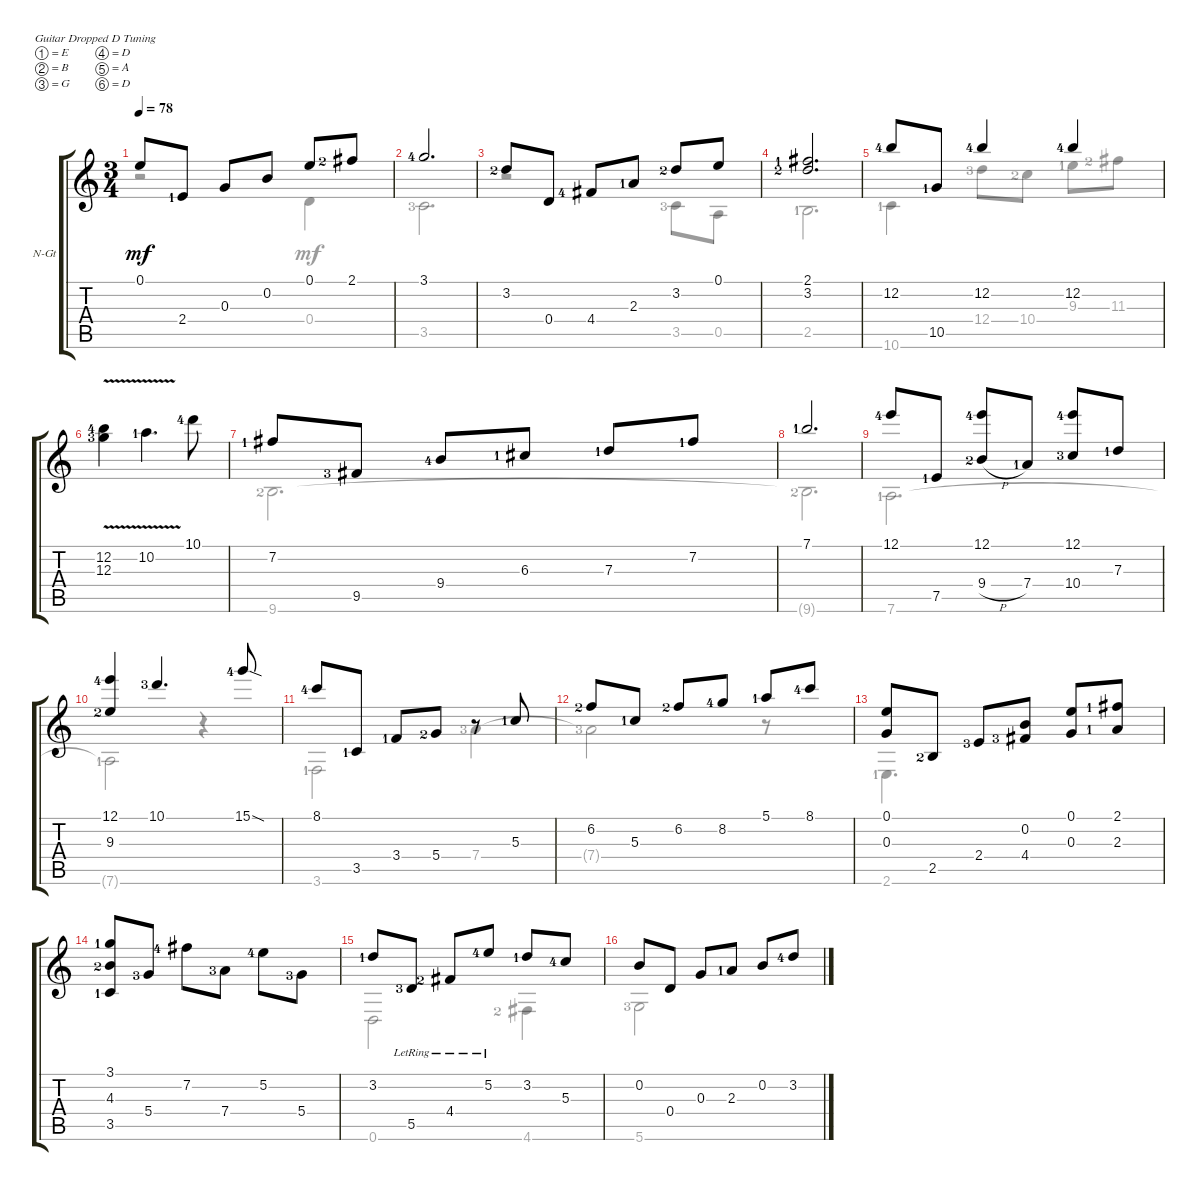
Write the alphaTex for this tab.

\bracketExtendMode groupsimilarinstruments
\firstSystemTrackNameOrientation horizontal
\otherSystemsTrackNameOrientation horizontal
\track ("Nylon Guitar" "N-Gt") {instrument acousticguitarnylon}
\staff {score tabs}
\tuning (E4 B3 G3 D3 A2 D2)
\voice
\ts (3 4)
\tempo 78
\clef g2
\scale
0.485477
\ks c
0.1.8{dy mf instrument acousticguitarnylon} 2.4{lf 2}.8 0.3.8 0.2.8 0.1.8 2.1{lf 3}.8 |
\scale
0.257261 3.1{lf 5}.2{d} |
\scale
0.257261 3.2{lf 3}.8 0.4.8 4.4{lf 5}.8 2.3{lf 2}.8 3.2{lf 3}.8 0.1.8 |
\scale
0.333333 (3.2{lf 3} 2.1{lf 2}).2{d} |
\scale
0.333333 12.2{lf 5}.8 10.5{lf 2}.8 12.2{lf 5}.4 12.2{lf 5}.4 |
\scale
0.333333 (12.3{lf 4} 12.2{v lf 5}).4 10.2{v lf 2}.4{d} 10.1{lf 5}.8 |
\scale
0.333333 7.2{lf 2}.8 9.5{lf 4}.8 9.4{lf 5}.8 6.3{lf 2}.8 7.3{lf 2}.8 7.2{lf 2}.8 |
\scale
0.333333 7.1{lf 2}.2{d} |
\scale
0.333333 12.1{lf 5}.8 7.5{lf 2}.8 (12.1{lf 5} 9.4{h lf 3}).8 7.4{lf 2}.8 (10.4{lf 4} 12.1{lf 5}).8 7.3{lf 2}.8 |
\scale
0.333333 (12.1{lf 5} 9.3{lf 3}).4 10.1{lf 4}.4{d} 15.1{sod lf 5}.8 |
\scale
0.333333 8.1{lf 5}.8 3.5{lf 2}.8 3.4{lf 2}.8 5.4{lf 3}.8 r.8 5.3{lf 2}.8 |
\scale
0.333333 6.2{lf 3}.8 5.3{lf 2}.8 6.2{lf 3}.8 8.2{lf 5}.8 5.1{lf 2}.8 8.1{lf 5}.8 |
\scale
0.333333 (0.3 0.1).8 2.5{lf 3}.8 2.4{lf 4}.8 (0.2 4.4{lf 4}).8 (0.1 0.3).8 (2.1{lf 2} 2.3{lf 2}).8 |
\scale
0.333333 (3.5{lf 2} 4.3{lf 3} 3.1{lf 2}).8 5.4{lf 4}.8 7.2{lf 5}.8 7.4{lf 4}.8 5.2{lf 5}.8 5.4{lf 4}.8 |
\scale
0.333333 3.2{lf 2}.8 5.5{lr lf 4}.8 4.4{lr lf 3}.8 5.2{lr lf 5}.8 3.2{lf 2}.8 5.3{lf 5}.8 |
\scale
0.333333 0.2.8 0.4.8 0.3.8 2.3{lf 2}.8 0.2.8 3.2{lf 5}.8
\voice
\clef g2
\ottava regular
\simile none
\scale
0.485477
\ks c
r.2{dy mf} 0.4.4 |
\scale
0.257261 3.5{lf 4}.2{d} |
\scale
0.257261 r.2 3.5{lf 4}.8 0.5.8 |
\scale
0.333333 2.5{lf 2}.2{d} |
\scale
0.333333 10.6{lf 2}.4 12.4{lf 4}.8 10.4{lf 3}.8 9.3{lf 2}.8 11.3{lf 3}.8 |
\scale
0.333333 |
\scale
0.333333 9.6{lf 3}.2{d} |
\scale
0.333333 9.6{t lf 3}.2{d} |
\scale
0.333333 7.6{lf 2}.2{d} |
\scale
0.333333 7.6{t lf 2}.2 r.4 |
\scale
0.333333 3.6{lf 2}.2 7.4{lf 4}.4 |
\scale
0.333333 7.4{t lf 4}.2 r.8 |
\scale
0.333333 2.6{lf 2}.4{d} |
\scale
0.333333 |
\scale
0.333333 0.6.2 4.6{lf 3}.4 |
\scale
0.333333 5.6{lf 4}.2
